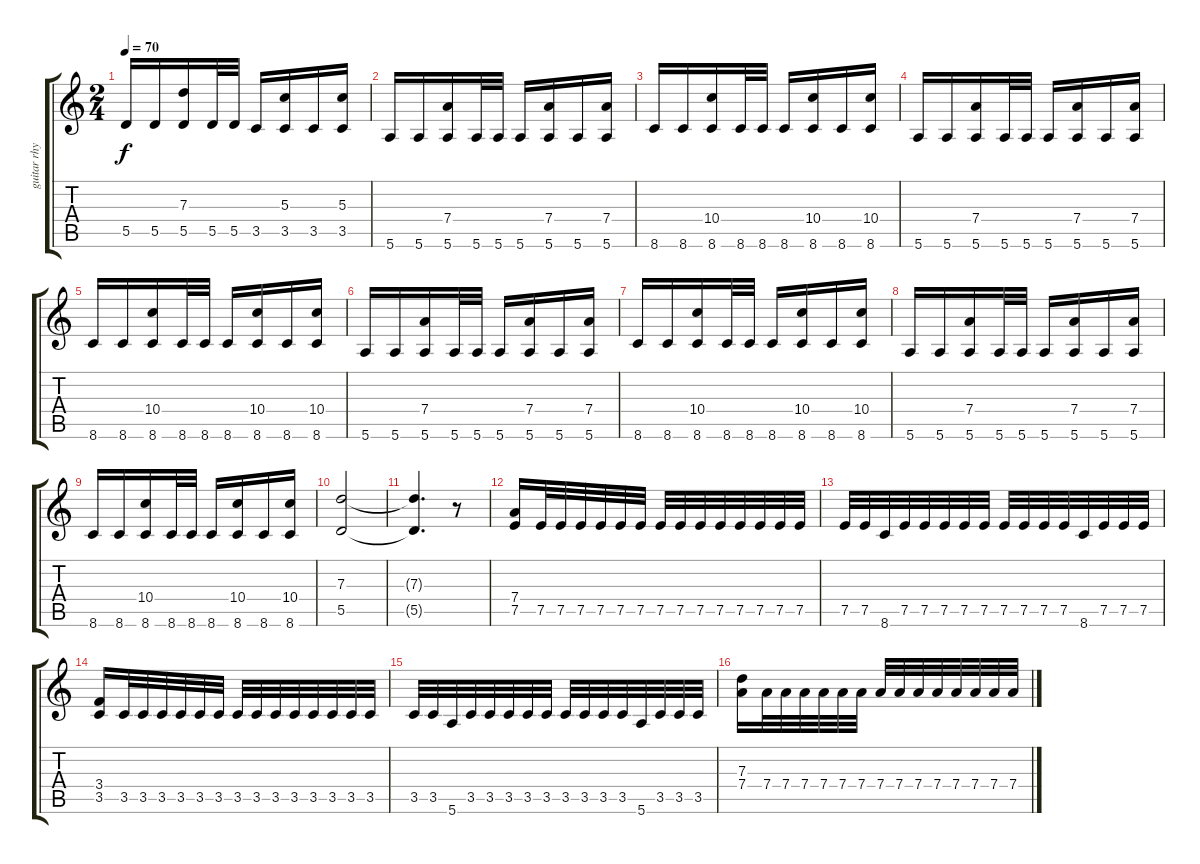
\track ("guitar rhythm right" "guitar rhy") {instrument distortionguitar}
\staff {score tabs}
\tuning (E4 B3 G3 D3 A2 E2) {hide}
\ts (2 4)
\tempo 70
\clef g2
\ks c
5.5.16{dy f} 5.5.16 (7.3 5.5).16 5.5.32 5.5.32 3.5.16 (5.3 3.5).16 3.5.16 (5.3 3.5).16 |
5.6.16 5.6.16 (7.4 5.6).16 5.6.32 5.6.32 5.6.16 (7.4 5.6).16 5.6.16 (7.4 5.6).16 |
8.6.16 8.6.16 (10.4 8.6).16 8.6.32 8.6.32 8.6.16 (10.4 8.6).16 8.6.16 (10.4 8.6).16 |
5.6.16 5.6.16 (7.4 5.6).16 5.6.32 5.6.32 5.6.16 (7.4 5.6).16 5.6.16 (7.4 5.6).16 |
8.6.16 8.6.16 (10.4 8.6).16 8.6.32 8.6.32 8.6.16 (10.4 8.6).16 8.6.16 (10.4 8.6).16 |
5.6.16 5.6.16 (7.4 5.6).16 5.6.32 5.6.32 5.6.16 (7.4 5.6).16 5.6.16 (7.4 5.6).16 |
8.6.16 8.6.16 (10.4 8.6).16 8.6.32 8.6.32 8.6.16 (10.4 8.6).16 8.6.16 (10.4 8.6).16 |
5.6.16 5.6.16 (7.4 5.6).16 5.6.32 5.6.32 5.6.16 (7.4 5.6).16 5.6.16 (7.4 5.6).16 |
8.6.16 8.6.16 (10.4 8.6).16 8.6.32 8.6.32 8.6.16 (10.4 8.6).16 8.6.16 (10.4 8.6).16 |
(7.3 5.5).2 |
(7.3{t} 5.5{t}).4{d} r.8 |
(7.4 7.5).16 7.5.32 7.5.32 7.5.32 7.5.32 7.5.32 7.5.32 7.5.32 7.5.32 7.5.32 7.5.32 7.5.32 7.5.32 7.5.32 7.5.32 |
7.5.32 7.5.32 8.6.32 7.5.32 7.5.32 7.5.32 7.5.32 7.5.32 7.5.32 7.5.32 7.5.32 7.5.32 8.6.32 7.5.32 7.5.32 7.5.32 |
(3.4 3.5).16 3.5.32 3.5.32 3.5.32 3.5.32 3.5.32 3.5.32 3.5.32 3.5.32 3.5.32 3.5.32 3.5.32 3.5.32 3.5.32 3.5.32 |
3.5.32 3.5.32 5.6.32 3.5.32 3.5.32 3.5.32 3.5.32 3.5.32 3.5.32 3.5.32 3.5.32 3.5.32 5.6.32 3.5.32 3.5.32 3.5.32 |
(7.3 7.4).16 7.4.32 7.4.32 7.4.32 7.4.32 7.4.32 7.4.32 7.4.32 7.4.32 7.4.32 7.4.32 7.4.32 7.4.32 7.4.32 7.4.32
